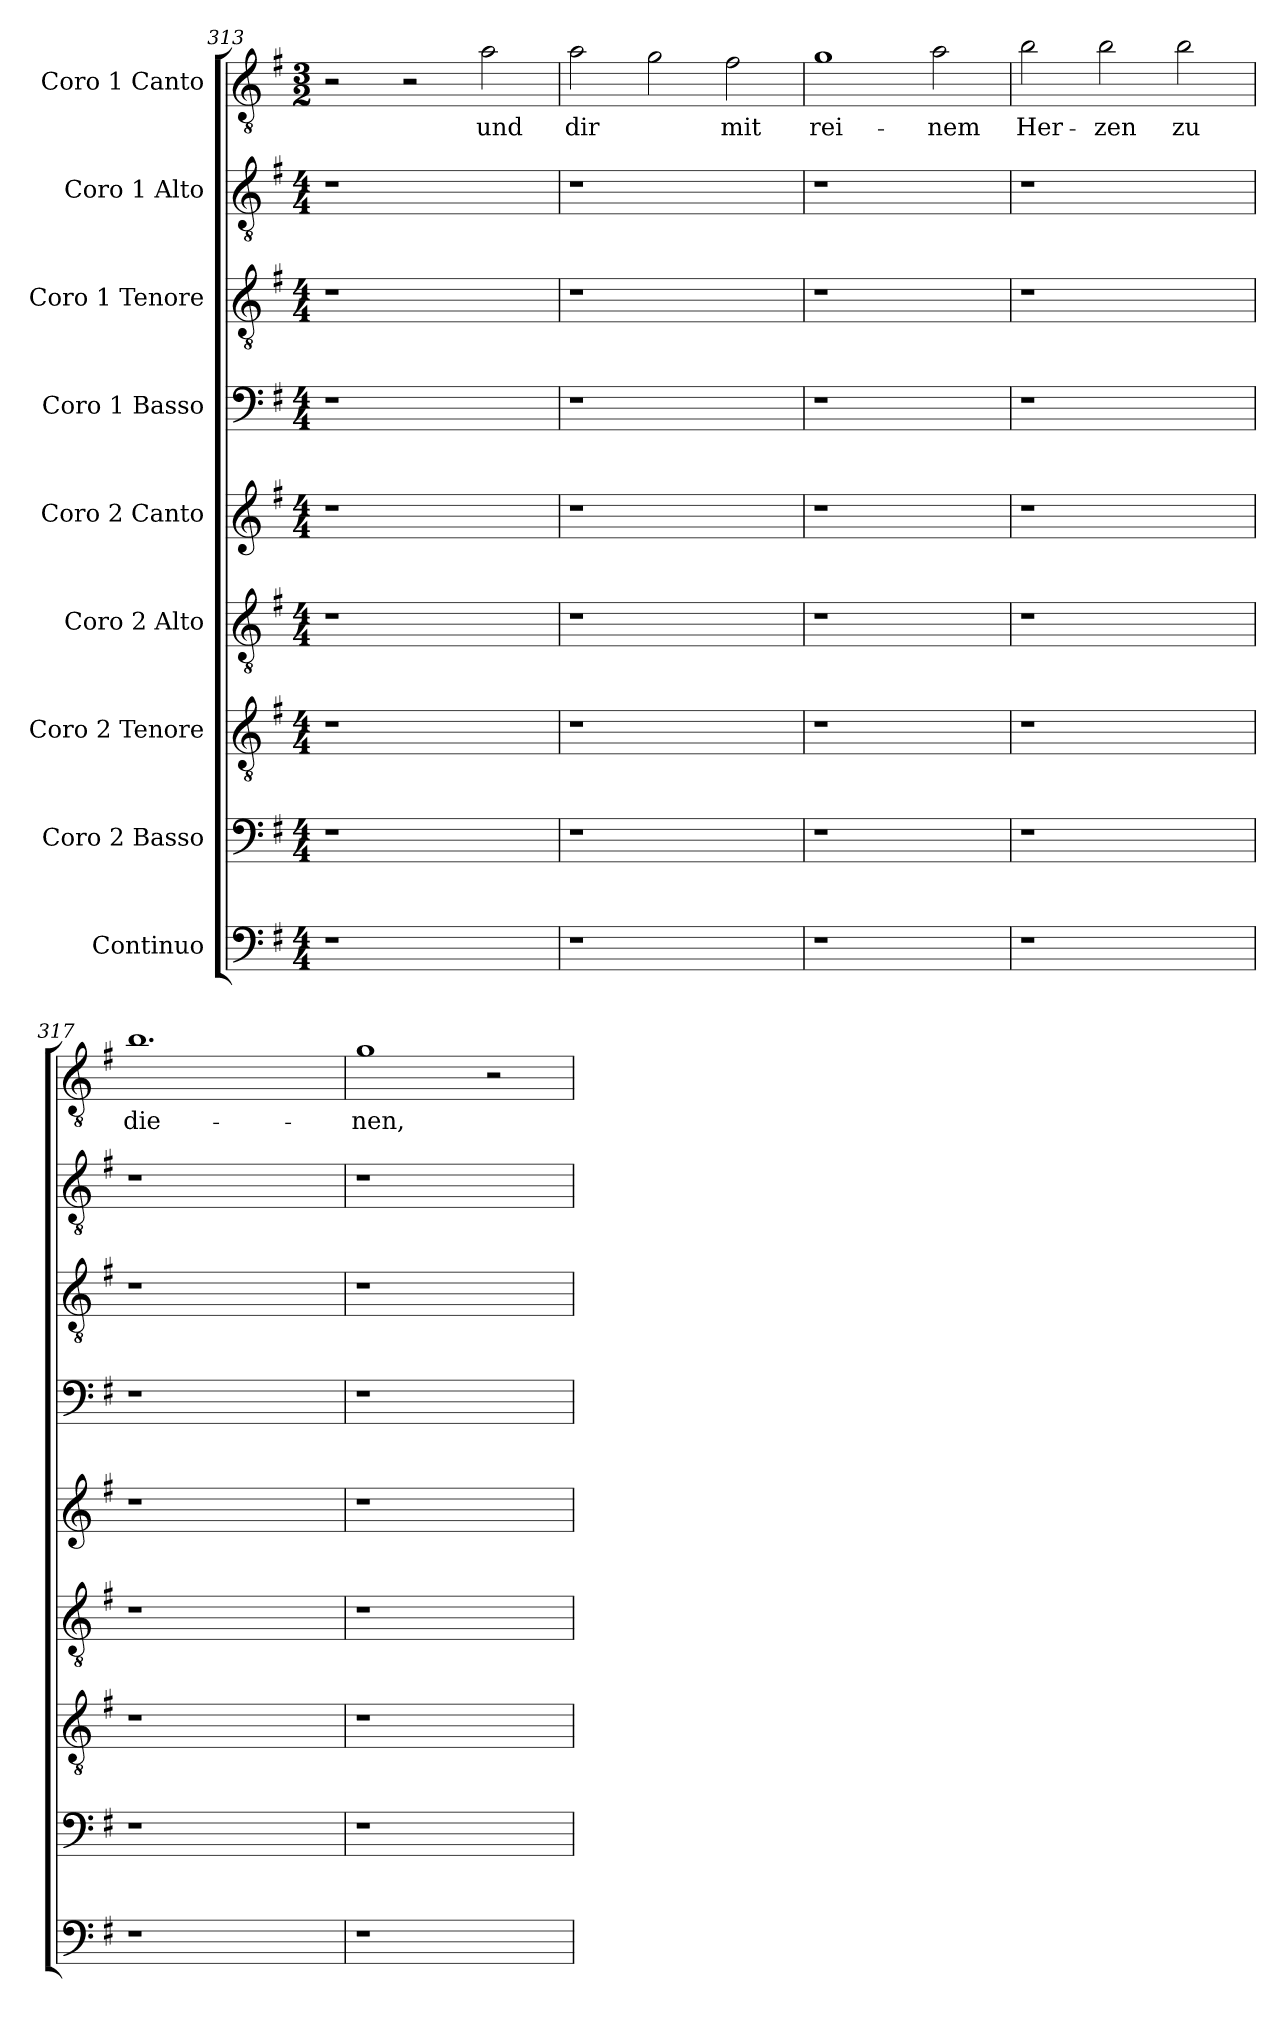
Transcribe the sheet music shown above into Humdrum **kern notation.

**kern	**kern	**kern	**kern	**kern	**kern	**kern	**kern	**kern	**text
*part9	*part8	*part7	*part6	*part5	*part4	*part3	*part2	*part1	*part1
*staff9	*staff8	*staff7	*staff6	*staff5	*staff4	*staff3	*staff2	*staff1	*staff1
*I"Continuo	*I"Coro 2  Basso	*I"Coro 2  Tenore	*I"Coro 2  Alto	*I"Coro 2  Canto	*I"Coro 1  Basso	*I"Coro 1  Tenore	*I"Coro 1  Alto	*I"Coro 1  Canto	*
*clefF4	*clefF4	*clefGv2	*clefGv2	*clefG2	*clefF4	*clefGv2	*clefGv2	*clefGv2	*
*k[f#]	*k[f#]	*k[f#]	*k[f#]	*k[f#]	*k[f#]	*k[f#]	*k[f#]	*k[f#]	*
*G:	*G:	*G:	*G:	*G:	*G:	*G:	*G:	*G:	*
*M4/4	*M4/4	*M4/4	*M4/4	*M4/4	*M4/4	*M4/4	*M4/4	*M3/2	*
=313	=313	=313	=313	=313	=313	=313	=313	=313	=313
1r	1r	1r	1r	1r	1r	1r	1r	2r	.
.	.	.	.	.	.	.	.	2r	.
!	!	!	!	!	!	!	!	!	!LO:LY:b:cj
2ryy	2ryy	2ryy	2ryy	2ryy	2ryy	2ryy	2ryy	2a\	und
=314	=314	=314	=314	=314	=314	=314	=314	=314	=314
!	!	!	!	!	!	!	!	!	!LO:LY:b:cj
1r	1r	1r	1r	1r	1r	1r	1r	2a\	dir
.	.	.	.	.	.	.	.	2g\	.
!	!	!	!	!	!	!	!	!	!LO:LY:b:cj
2ryy	2ryy	2ryy	2ryy	2ryy	2ryy	2ryy	2ryy	2f#\	mit
=315	=315	=315	=315	=315	=315	=315	=315	=315	=315
!	!	!	!	!	!	!	!	!	!LO:LY:b:cj
1r	1r	1r	1r	1r	1r	1r	1r	1g	rei-
!	!	!	!	!	!	!	!	!	!LO:LY:b:cj
2ryy	2ryy	2ryy	2ryy	2ryy	2ryy	2ryy	2ryy	2a\	-nem
!!LO:LB:g=z
=316	=316	=316	=316	=316	=316	=316	=316	=316	=316
!	!	!	!	!	!	!	!	!	!LO:LY:b:cj
1r	1r	1r	1r	1r	1r	1r	1r	2b\	Her-
!	!	!	!	!	!	!	!	!	!LO:LY:b:cj
.	.	.	.	.	.	.	.	2b\	-zen
!	!	!	!	!	!	!	!	!	!LO:LY:b:cj
2ryy	2ryy	2ryy	2ryy	2ryy	2ryy	2ryy	2ryy	2b\	zu
=317	=317	=317	=317	=317	=317	=317	=317	=317	=317
!	!	!	!	!	!	!	!	!	!LO:LY:b:cj
1r	1r	1r	1r	1r	1r	1r	1r	1.b	die-
2ryy	2ryy	2ryy	2ryy	2ryy	2ryy	2ryy	2ryy	.	.
=318	=318	=318	=318	=318	=318	=318	=318	=318	=318
!	!	!	!	!	!	!	!	!	!LO:LY:b:cj
1r	1r	1r	1r	1r	1r	1r	1r	1g	-nen,
2ryy	2ryy	2ryy	2ryy	2ryy	2ryy	2ryy	2ryy	2r	.
=	=	=	=	=	=	=	=	=	=
*-	*-	*-	*-	*-	*-	*-	*-	*-	*-
